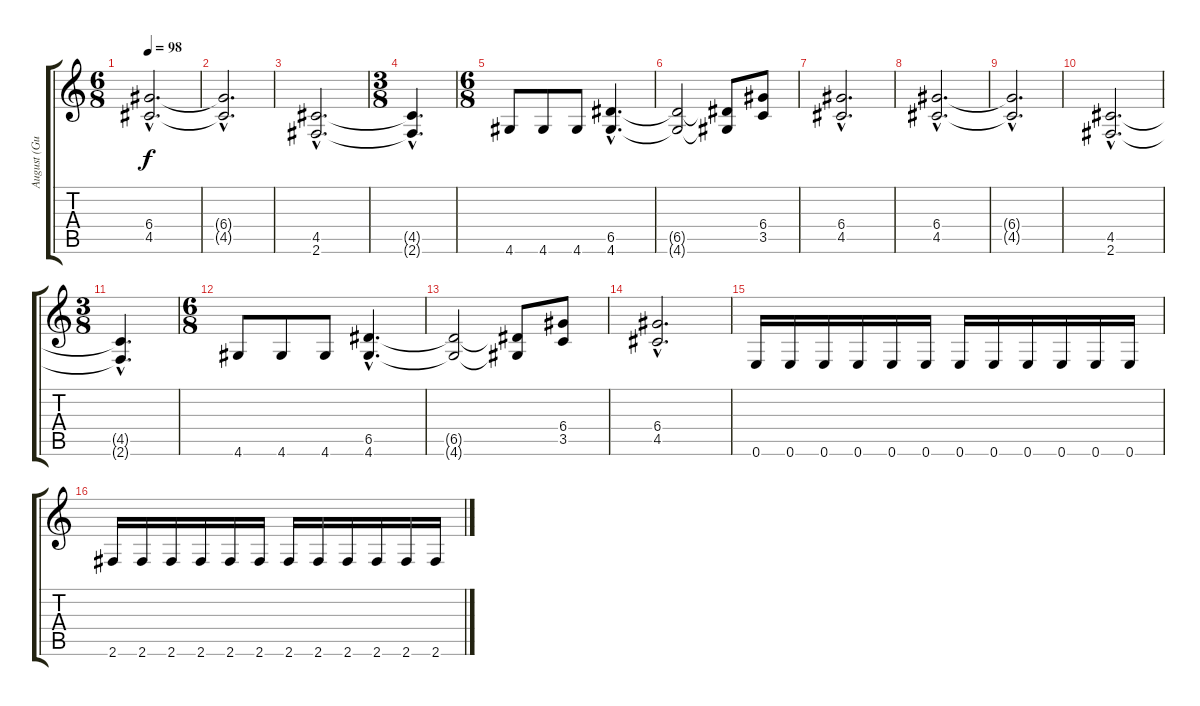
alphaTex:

\track ("August (Guitar)" "August (Gu") {instrument distortionguitar}
\staff {score tabs}
\tuning (E4 B3 G3 D3 A2 E2) {hide}
\ts (6 8)
\tempo 98
\clef g2
\ks c
(6.4{hac} 4.5{hac}).2{d dy f} |
(6.4{hac t} 4.5{hac t}).2{d} |
(4.5{hac} 2.6{hac}).2{d} |
\ts (3 8)
(4.5{hac t} 2.6{hac t}).4{d} |
\ts (6 8)
4.6.8 4.6.8 4.6.8 (6.5{hac} 4.6{hac}).4{d} |
(6.5{t} 4.6{t}).2 (6.5{t} 4.6{t}).8 (6.4 3.5).8 |
(6.4{hac} 4.5{hac}).2{d} |
(6.4{hac} 4.5{hac}).2{d} |
(6.4{hac t} 4.5{hac t}).2{d} |
(4.5{hac} 2.6{hac}).2{d} |
\ts (3 8)
(4.5{hac t} 2.6{hac t}).4{d} |
\ts (6 8)
4.6.8 4.6.8 4.6.8 (6.5{hac} 4.6{hac}).4{d} |
(6.5{t} 4.6{t}).2 (6.5{t} 4.6{t}).8 (6.4 3.5).8 |
(6.4{hac} 4.5{hac}).2{d} |
0.6.16 0.6.16 0.6.16 0.6.16 0.6.16 0.6.16 0.6.16 0.6.16 0.6.16 0.6.16 0.6.16 0.6.16 |
2.6.16 2.6.16 2.6.16 2.6.16 2.6.16 2.6.16 2.6.16 2.6.16 2.6.16 2.6.16 2.6.16 2.6.16
